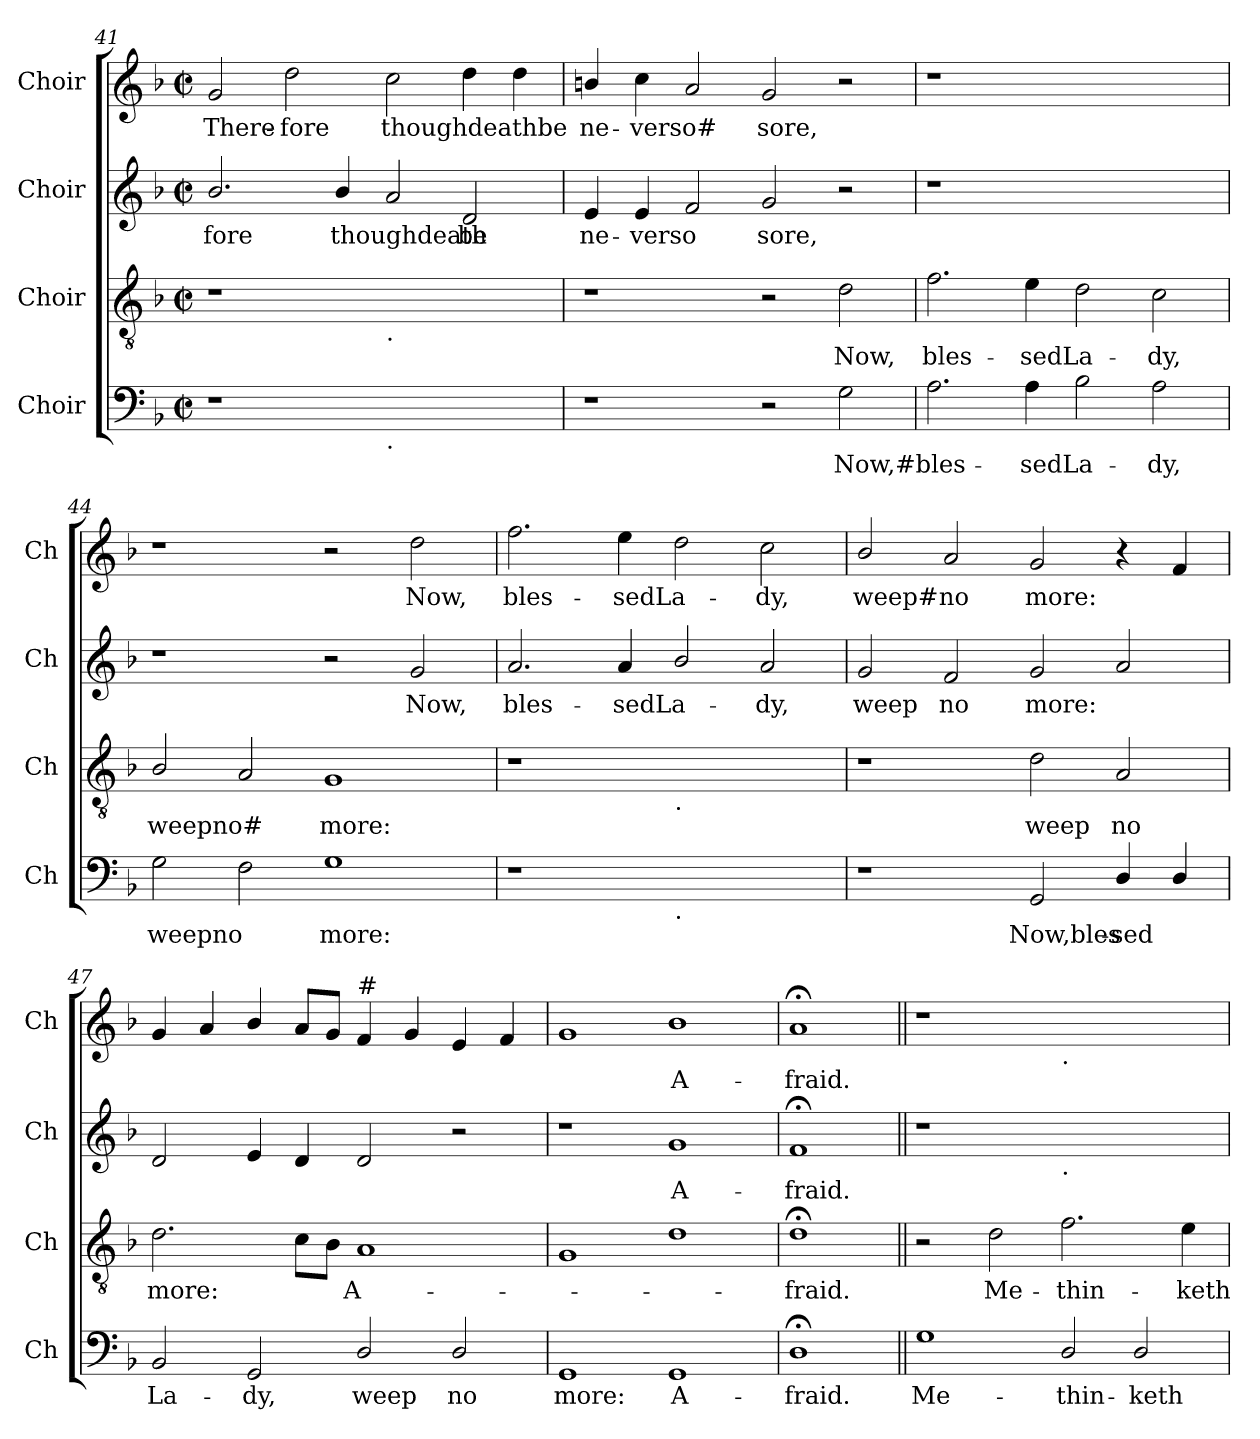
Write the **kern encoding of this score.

**kern	**text	**kern	**text	**kern	**text	**kern	**text
*part4	*part4	*part3	*part3	*part2	*part2	*part1	*part1
*staff4	*staff4	*staff3	*staff3	*staff2	*staff2	*staff1	*staff1
*I"Choir	*	*I"Choir	*	*I"Choir	*	*I"Choir	*
*I'Ch	*	*I'Ch	*	*I'Ch	*	*I'Ch	*
!!LO:PB:g=z
*clefF4	*	*clefGv2	*	*clefG2	*	*clefG2	*
*k[b-]	*	*k[b-]	*	*k[b-]	*	*k[b-]	*
*M2/2	*	*M2/2	*	*M2/2	*	*M2/2	*
*met(c|)	*	*met(c|)	*	*met(c|)	*	*met(c|)	*
=41	=41	=41	=41	=41	=41	=41	=41
!	!	!	!	!	!LO:LY:b	!	!LO:LY:b
1r	.	1r	.	2.b-/	fore	2g/	There-
!	!	!	!	!	!	!	!LO:LY:b
.	.	.	.	.	.	2dd\	-fore
!	!	!	!	!	!LO:LY:b	!	!
.	.	.	.	4b-/	thoughdeath	.	.
!	!	!LO:TX:b:t=.	!	!	!	!	!
!LO:TX:b:t=.	!	!	!	!	!	!	!
!	!	!	!	!	!	!	!LO:LY:b
1ryy	.	1ryy	.	2a/	.	2cc\	thoughdeathbe
!	!	!	!	!	!LO:LY:b	!	!
.	.	.	.	2d/	be	4dd\	.
.	.	.	.	.	.	4dd\	.
=42	=42	=42	=42	=42	=42	=42	=42
!	!	!	!	!	!LO:LY:b	!	!LO:LY:b
1r	.	1r	.	4e/	ne-	4bni/	ne-
!	!	!	!	!	!LO:LY:b	!	!LO:LY:b
.	.	.	.	4e/	-verso	4cc\	-verso#
.	.	.	.	2f/	.	2a/	.
!	!	!	!	!	!LO:LY:b	!	!LO:LY:b
2r	.	2r	.	2g/	sore,	2g/	sore,
!	!LO:LY:b	!	!LO:LY:b	!	!	!	!
2G\	Now,#bles-	2d\	Now,	2r	.	2r	.
=43	=43	=43	=43	=43	=43	=43	=43
!	!	!	!LO:LY:b	!	!	!	!
2.A\	.	2.f\	bles-	1r	.	1r	.
!	!LO:LY:b	!	!LO:LY:b	!	!	!	!
4A\	-sedLa-	4e\	-sedLa-	.	.	.	.
2B-\	.	2d\	.	1ryy	.	1ryy	.
!	!LO:LY:b	!	!LO:LY:b	!	!	!	!
2A\	-dy,	2c\	-dy,	.	.	.	.
=44	=44	=44	=44	=44	=44	=44	=44
!	!LO:LY:b	!	!LO:LY:b	!	!	!	!
2G\	weepno	2B-/	weepno#	1r	.	1r	.
2F\	.	2A/	.	.	.	.	.
!	!LO:LY:b	!	!LO:LY:b	!	!	!	!
1G	more:	1G	more:	2r	.	2r	.
!	!	!	!	!	!LO:LY:b	!	!LO:LY:b
.	.	.	.	2g/	Now,	2dd\	Now,
=45	=45	=45	=45	=45	=45	=45	=45
!	!	!	!	!	!LO:LY:b	!	!LO:LY:b
1r	.	1r	.	2.a/	bles-	2.ff\	bles-
!	!	!	!	!	!LO:LY:b	!	!LO:LY:b
.	.	.	.	4a/	-sedLa-	4ee\	-sedLa-
!	!	!LO:TX:b:t=.	!	!	!	!	!
!LO:TX:b:t=.	!	!	!	!	!	!	!
1ryy	.	1ryy	.	2b-/	.	2dd\	.
!	!	!	!	!	!LO:LY:b	!	!LO:LY:b
.	.	.	.	2a/	-dy,	2cc\	-dy,
!!LO:LB:g=z
=46	=46	=46	=46	=46	=46	=46	=46
!	!	!	!	!	!LO:LY:b	!	!LO:LY:b
1r	.	1r	.	2g/	weep	2b-/	weep#
!	!	!	!	!	!LO:LY:b	!	!LO:LY:b
.	.	.	.	2f/	no	2a/	no
!	!LO:LY:b	!	!LO:LY:b	!	!LO:LY:b	!	!LO:LY:b
2GG/	Now,bles-	2d\	weep	2g/	more:	2g/	more:
!	!LO:LY:b	!	!LO:LY:b	!	!	!	!
4D/	-sed	2A/	no	2a/	.	4r	.
4D/	.	.	.	.	.	4f/	.
=47	=47	=47	=47	=47	=47	=47	=47
!	!LO:LY:b	!	!LO:LY:b	!	!	!	!
2BB-/	La-	2.d\	more:	2d/	.	4g/	.
.	.	.	.	.	.	4a/	.
!	!LO:LY:b	!	!	!	!	!	!
2GG/	-dy,	.	.	4e/	.	4b-/	.
.	.	8cL	.	4d/	.	8aL	.
.	.	8B-J	.	.	.	8gJ	.
!	!	!	!	!	!	!LO:TX:a:t=#	!
!	!LO:LY:b	!	!LO:LY:b	!	!	!	!
2D/	weep	1A	A-	2d/	.	4f/	.
.	.	.	.	.	.	4g/	.
!	!LO:LY:b	!	!	!	!	!	!
2D/	no	.	.	2r	.	4e/	.
.	.	.	.	.	.	4f/	.
=48	=48	=48	=48	=48	=48	=48	=48
!	!LO:LY:b	!	!	!	!	!	!
1GG	more:	1G	.	1r	.	1g	.
!	!LO:LY:b	!	!	!	!LO:LY:b	!	!LO:LY:b
1GG	A-	1d	.	1g	A-	1b-	A-
=49	=49	=49	=49	=49	=49	=49	=49
!	!LO:LY:b	!	!LO:LY:b	!	!LO:LY:b	!	!LO:LY:b
1D;<	-fraid.	1d;<	-fraid.	1f;	-fraid.	1a;	-fraid.
=50||	=50||	=50||	=50||	=50||	=50||	=50||	=50||
!	!LO:LY:b	!	!	!	!	!	!
1G	Me-	2r	.	1r	.	1r	.
!	!	!	!LO:LY:b	!	!	!	!
.	.	2d\	Me-	.	.	.	.
!	!	!	!	!	!	!LO:TX:b:t=.	!
!	!	!	!	!LO:TX:b:t=.	!	!	!
!	!LO:LY:b	!	!LO:LY:b	!	!	!	!
2D/	-thin-	2.f\	-thin-	1ryy	.	1ryy	.
!	!LO:LY:b	!	!	!	!	!	!
2D/	-keth	.	.	.	.	.	.
!	!	!	!LO:LY:b	!	!	!	!
.	.	4e\	-keth	.	.	.	.
=	=	=	=	=	=	=	=
*-	*-	*-	*-	*-	*-	*-	*-
